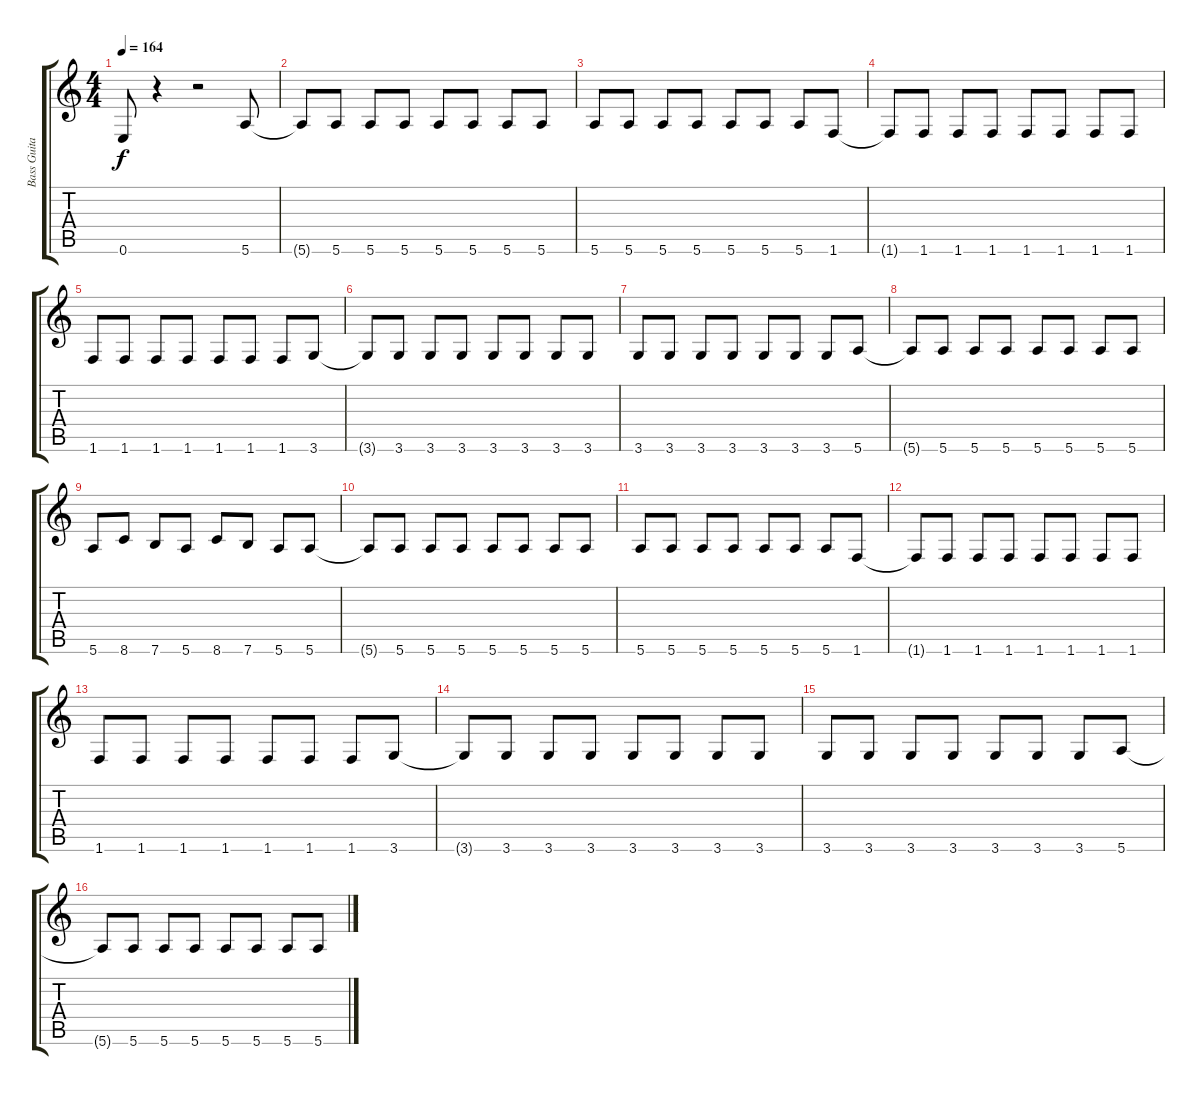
\track ("Bass Guitar" "Bass Guita") {instrument electricbasspick}
\staff {score tabs}
\tuning (E4 B3 G3 D3 A2 E2) {hide}
\ts (4 4)
\tempo 164
\clef g2
\ks c
0.6.8{dy f} r.4 r.2 5.6.8 |
5.6{t}.8 5.6.8 5.6.8 5.6.8 5.6.8 5.6.8 5.6.8 5.6.8 |
5.6.8 5.6.8 5.6.8 5.6.8 5.6.8 5.6.8 5.6.8 1.6.8 |
1.6{t}.8 1.6.8 1.6.8 1.6.8 1.6.8 1.6.8 1.6.8 1.6.8 |
1.6.8 1.6.8 1.6.8 1.6.8 1.6.8 1.6.8 1.6.8 3.6.8 |
3.6{t}.8 3.6.8 3.6.8 3.6.8 3.6.8 3.6.8 3.6.8 3.6.8 |
3.6.8 3.6.8 3.6.8 3.6.8 3.6.8 3.6.8 3.6.8 5.6.8 |
5.6{t}.8 5.6.8 5.6.8 5.6.8 5.6.8 5.6.8 5.6.8 5.6.8 |
5.6.8 8.6.8 7.6.8 5.6.8 8.6.8 7.6.8 5.6.8 5.6.8 |
5.6{t}.8 5.6.8 5.6.8 5.6.8 5.6.8 5.6.8 5.6.8 5.6.8 |
5.6.8 5.6.8 5.6.8 5.6.8 5.6.8 5.6.8 5.6.8 1.6.8 |
1.6{t}.8 1.6.8 1.6.8 1.6.8 1.6.8 1.6.8 1.6.8 1.6.8 |
1.6.8 1.6.8 1.6.8 1.6.8 1.6.8 1.6.8 1.6.8 3.6.8 |
3.6{t}.8 3.6.8 3.6.8 3.6.8 3.6.8 3.6.8 3.6.8 3.6.8 |
3.6.8 3.6.8 3.6.8 3.6.8 3.6.8 3.6.8 3.6.8 5.6.8 |
5.6{t}.8 5.6.8 5.6.8 5.6.8 5.6.8 5.6.8 5.6.8 5.6.8
